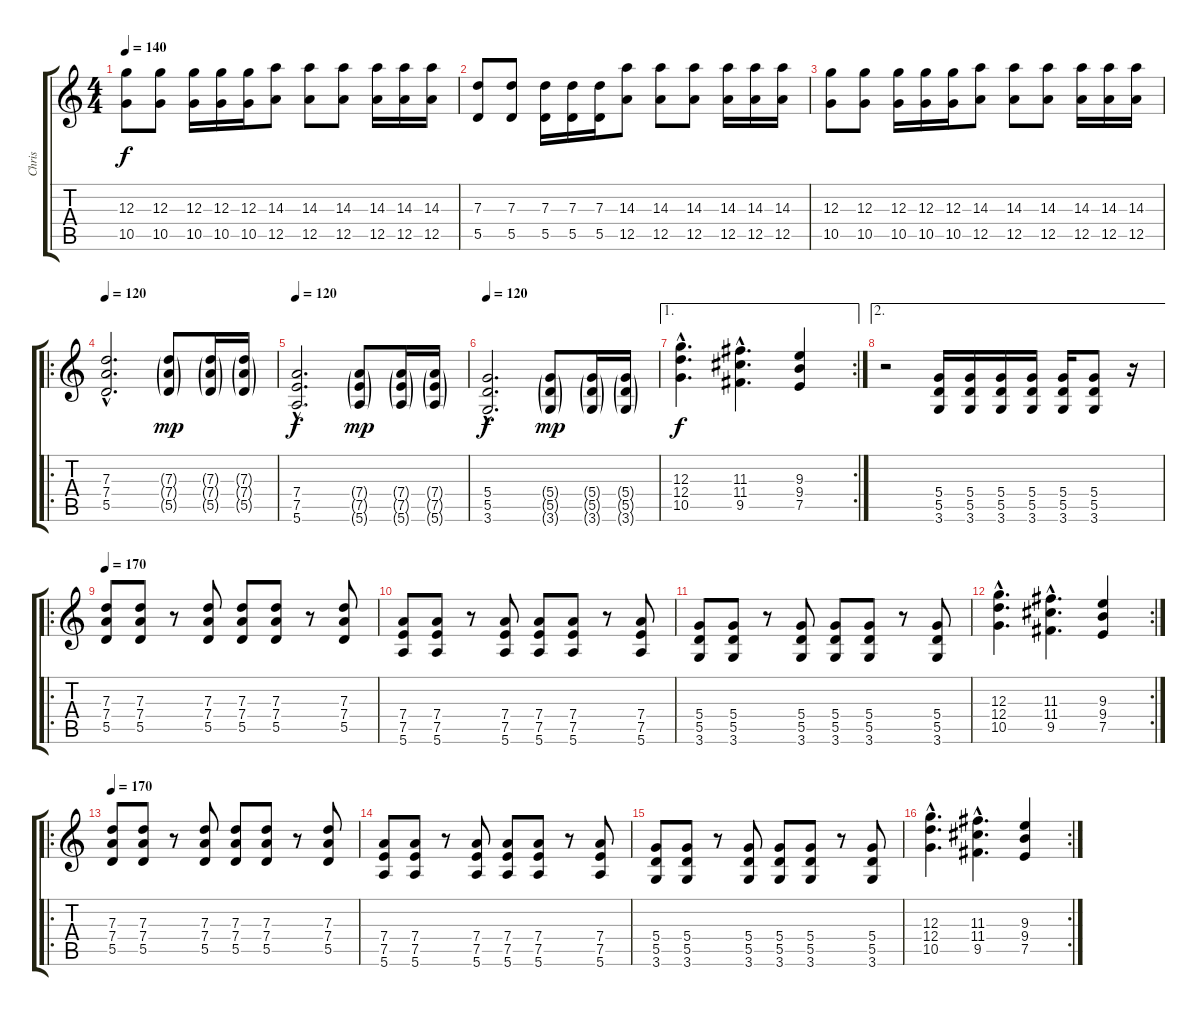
\track ("Chris" "Chris") {instrument distortionguitar}
\staff {score tabs}
\tuning (E4 B3 G3 D3 A2 E2) {hide}
\ts (4 4)
\tempo 140
\clef g2
\ks c
(12.3 10.5).8{dy f} (12.3 10.5).8 (12.3 10.5).16 (12.3 10.5).16 (12.3 10.5).16 (14.3 12.5).8 (14.3 12.5).8 (14.3 12.5).8 (14.3 12.5).16 (14.3 12.5).16 (14.3 12.5).16 |
(7.3 5.5).8 (7.3 5.5).8 (7.3 5.5).16 (7.3 5.5).16 (7.3 5.5).16 (14.3 12.5).8 (14.3 12.5).8 (14.3 12.5).8 (14.3 12.5).16 (14.3 12.5).16 (14.3 12.5).16 |
(12.3 10.5).8 (12.3 10.5).8 (12.3 10.5).16 (12.3 10.5).16 (12.3 10.5).16 (14.3 12.5).8 (14.3 12.5).8 (14.3 12.5).8 (14.3 12.5).16 (14.3 12.5).16 (14.3 12.5).16 |
\ro
\tempo 120
(7.3{hac} 7.4{hac} 5.5{hac}).2{d} (7.3{g} 7.4{g} 5.5{g}).8{dy mp} (7.3{g} 7.4{g} 5.5{g}).16 (7.3{g} 7.4{g} 5.5{g}).16 |
\tempo 120
(7.4{hac} 7.5{hac} 5.6{hac}).2{d dy f} (7.4{g} 7.5{g} 5.6{g}).8{dy mp} (7.4{g} 7.5{g} 5.6{g}).16 (7.4{g} 7.5{g} 5.6{g}).16 |
\tempo 120
(5.4{hac} 5.5{hac} 3.6{hac}).2{d dy f} (5.4{g} 5.5{g} 3.6{g}).8{dy mp} (5.4{g} 5.5{g} 3.6{g}).16 (5.4{g} 5.5{g} 3.6{g}).16 |
\ae 1
\rc 2
(12.3{hac} 12.4{hac} 10.5{hac}).4{d dy f} (11.3{hac} 11.4{hac} 9.5{hac}).4{d} (9.3 9.4 7.5).4 |
\ae 2
r.2 (5.4 5.5 3.6).16 (5.4 5.5 3.6).16 (5.4 5.5 3.6).16 (5.4 5.5 3.6).16 (5.4 5.5 3.6).16 (5.4 5.5 3.6).8 r.16 |
\ro
\tempo 170
(7.3 7.4 5.5).8 (7.3 7.4 5.5).8 r.8 (7.3 7.4 5.5).8 (7.3 7.4 5.5).8 (7.3 7.4 5.5).8 r.8 (7.3 7.4 5.5).8 |
(7.4 7.5 5.6).8 (7.4 7.5 5.6).8 r.8 (7.4 7.5 5.6).8 (7.4 7.5 5.6).8 (7.4 7.5 5.6).8 r.8 (7.4 7.5 5.6).8 |
(5.4 5.5 3.6).8 (5.4 5.5 3.6).8 r.8 (5.4 5.5 3.6).8 (5.4 5.5 3.6).8 (5.4 5.5 3.6).8 r.8 (5.4 5.5 3.6).8 |
\rc 2
(12.3{hac} 12.4{hac} 10.5{hac}).4{d} (11.3{hac} 11.4{hac} 9.5{hac}).4{d} (9.3 9.4 7.5).4 |
\ro
\tempo 170
(7.3 7.4 5.5).8 (7.3 7.4 5.5).8 r.8 (7.3 7.4 5.5).8 (7.3 7.4 5.5).8 (7.3 7.4 5.5).8 r.8 (7.3 7.4 5.5).8 |
(7.4 7.5 5.6).8 (7.4 7.5 5.6).8 r.8 (7.4 7.5 5.6).8 (7.4 7.5 5.6).8 (7.4 7.5 5.6).8 r.8 (7.4 7.5 5.6).8 |
(5.4 5.5 3.6).8 (5.4 5.5 3.6).8 r.8 (5.4 5.5 3.6).8 (5.4 5.5 3.6).8 (5.4 5.5 3.6).8 r.8 (5.4 5.5 3.6).8 |
\rc 2
(12.3{hac} 12.4{hac} 10.5{hac}).4{d} (11.3{hac} 11.4{hac} 9.5{hac}).4{d} (9.3 9.4 7.5).4
